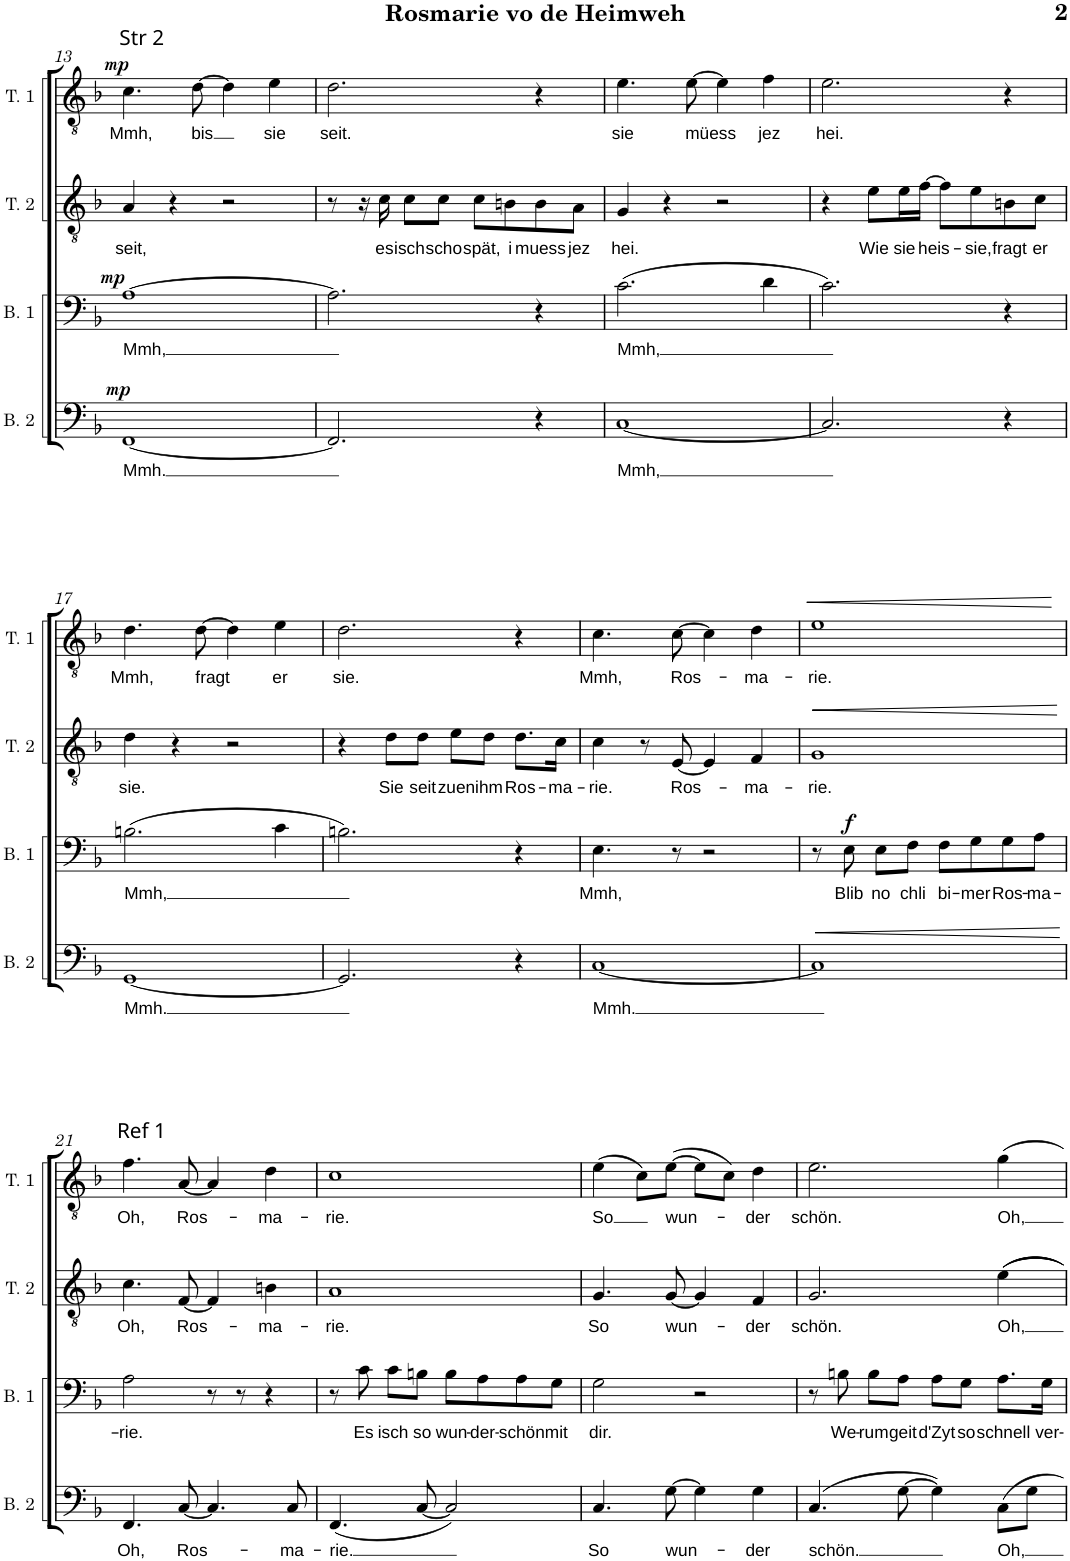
**kern	**text	**dynam	**kern	**text	**dynam	**kern	**text	**dynam	**kern	**text	**dynam
*part4	*part4	*part4	*part3	*part3	*part3	*part2	*part2	*part2	*part1	*part1	*part1
*staff4	*staff4	*staff4	*staff3	*staff3	*staff3	*staff2	*staff2	*staff2	*staff1	*staff1	*staff1
*I"Bass 2	*	*	*I"Bass 1	*	*	*I"Tenor 2	*	*	*I"Tenor 1	*	*
*I'B. 2	*	*	*I'B. 1	*	*	*I'T. 2	*	*	*I'T. 1	*	*
!!LO:PB:g=z
*clefF4	*	*	*clefF4	*	*	*clefGv2	*	*	*clefGv2	*	*
*k[b-]	*	*	*k[b-]	*	*	*k[b-]	*	*	*k[b-]	*	*
*M4/4	*	*	*M4/4	*	*	*M4/4	*	*	*M4/4	*	*
=13	=13	=13	=13	=13	=13	=13	=13	=13	=13	=13	=13
!	!	!	!	!	!	!	!	!	!LO:TX:a:t=Str 2	!	!
!	!LO:LY:b	!LO:DY:a	!	!LO:LY:b	!LO:DY:a	!	!LO:LY:b	!	!	!LO:LY:b	!LO:DY:a
[1FF	Mmh.	mp	[1A	Mmh,	mp	4A/	seit,	.	4.c\	Mmh,	mp
.	.	.	.	.	.	4r	.	.	.	.	.
!	!	!	!	!	!	!	!	!	!	!LO:LY:b	!
.	.	.	.	.	.	.	.	.	[8d\	bis	.
.	.	.	.	.	.	2r	.	.	4d\]	.	.
!	!	!	!	!	!	!	!	!	!	!LO:LY:b	!
.	.	.	.	.	.	.	.	.	4e\	sie	.
=14	=14	=14	=14	=14	=14	=14	=14	=14	=14	=14	=14
!	!	!	!	!	!	!	!	!	!	!LO:LY:b	!
2.FF/]	.	.	2.A\]	.	.	8r	.	.	2.d\	seit.	.
.	.	.	.	.	.	16r	.	.	.	.	.
!	!	!	!	!	!	!	!LO:LY:b	!	!	!	!
.	.	.	.	.	.	16c\	es	.	.	.	.
!	!	!	!	!	!	!	!LO:LY:b	!	!	!	!
.	.	.	.	.	.	8c\L	isch	.	.	.	.
!	!	!	!	!	!	!	!LO:LY:b	!	!	!	!
.	.	.	.	.	.	8c\J	scho	.	.	.	.
!	!	!	!	!	!	!	!LO:LY:b	!	!	!	!
.	.	.	.	.	.	8c\L	spät,	.	.	.	.
!	!	!	!	!	!	!	!LO:LY:b	!	!	!	!
.	.	.	.	.	.	8Bn\	i	.	.	.	.
!	!	!	!	!	!	!	!LO:LY:b	!	!	!	!
4r	.	.	4r	.	.	8B\	muess	.	4r	.	.
!	!	!	!	!	!	!	!LO:LY:b	!	!	!	!
.	.	.	.	.	.	8A\J	jez	.	.	.	.
=15	=15	=15	=15	=15	=15	=15	=15	=15	=15	=15	=15
!	!LO:LY:b	!	!	!LO:LY:b	!	!	!LO:LY:b	!	!	!LO:LY:b	!
[1C	Mmh,	.	(2.c\	Mmh,	.	4G/	hei.	.	4.e\	sie	.
.	.	.	.	.	.	4r	.	.	.	.	.
!	!	!	!	!	!	!	!	!	!	!LO:LY:b	!
.	.	.	.	.	.	.	.	.	[8e\	müess	.
.	.	.	.	.	.	2r	.	.	4e\]	.	.
!	!	!	!	!	!	!	!	!	!	!LO:LY:b	!
.	.	.	4d\	.	.	.	.	.	4f\	jez	.
=16	=16	=16	=16	=16	=16	=16	=16	=16	=16	=16	=16
!	!	!	!	!	!	!	!	!	!	!LO:LY:b	!
2.C/]	.	.	2.c\)	.	.	4r	.	.	2.e\	hei.	.
!	!	!	!	!	!	!	!LO:LY:b	!	!	!	!
.	.	.	.	.	.	8e\L	Wie	.	.	.	.
!	!	!	!	!	!	!	!LO:LY:b	!	!	!	!
.	.	.	.	.	.	16e\L	sie	.	.	.	.
!	!	!	!	!	!	!	!LO:LY:b	!	!	!	!
.	.	.	.	.	.	[16f\JJ	heis-	.	.	.	.
.	.	.	.	.	.	8f\L]	.	.	.	.	.
!	!	!	!	!	!	!	!LO:LY:b	!	!	!	!
.	.	.	.	.	.	8e\	-sie,	.	.	.	.
!	!	!	!	!	!	!	!LO:LY:b	!	!	!	!
4r	.	.	4r	.	.	8Bn\	fragt	.	4r	.	.
!	!	!	!	!	!	!	!LO:LY:b	!	!	!	!
.	.	.	.	.	.	8c\J	er	.	.	.	.
!!LO:LB:g=z
=17	=17	=17	=17	=17	=17	=17	=17	=17	=17	=17	=17
!	!LO:LY:b	!	!	!LO:LY:b	!	!	!LO:LY:b	!	!	!LO:LY:b	!
[1GG	Mmh.	.	(2.Bn\	Mmh,	.	4d\	sie.	.	4.d\	Mmh,	.
.	.	.	.	.	.	4r	.	.	.	.	.
!	!	!	!	!	!	!	!	!	!	!LO:LY:b	!
.	.	.	.	.	.	.	.	.	[8d\	fragt	.
.	.	.	.	.	.	2r	.	.	4d\]	.	.
!	!	!	!	!	!	!	!	!	!	!LO:LY:b	!
.	.	.	4c\	.	.	.	.	.	4e\	er	.
=18	=18	=18	=18	=18	=18	=18	=18	=18	=18	=18	=18
!	!	!	!	!	!	!	!	!	!	!LO:LY:b	!
2.GG/]	.	.	2.Bn\)	.	.	4r	.	.	2.d\	sie.	.
!	!	!	!	!	!	!	!LO:LY:b	!	!	!	!
.	.	.	.	.	.	8d\L	Sie	.	.	.	.
!	!	!	!	!	!	!	!LO:LY:b	!	!	!	!
.	.	.	.	.	.	8d\J	seit	.	.	.	.
!	!	!	!	!	!	!	!LO:LY:b	!	!	!	!
.	.	.	.	.	.	8e\L	zuen	.	.	.	.
!	!	!	!	!	!	!	!LO:LY:b	!	!	!	!
.	.	.	.	.	.	8d\J	ihm	.	.	.	.
!	!	!	!	!	!	!	!LO:LY:b	!	!	!	!
4r	.	.	4r	.	.	8.d\L	Ros-	.	4r	.	.
!	!	!	!	!	!	!	!LO:LY:b	!	!	!	!
.	.	.	.	.	.	16c\Jk	-ma-	.	.	.	.
=19	=19	=19	=19	=19	=19	=19	=19	=19	=19	=19	=19
!	!LO:LY:b	!	!	!LO:LY:b	!	!	!LO:LY:b	!	!	!LO:LY:b	!
[1C	Mmh.	.	4.E\	Mmh,	.	4c\	-rie.	.	4.c\	Mmh,	.
.	.	.	.	.	.	8r	.	.	.	.	.
!	!	!	!	!	!	!	!LO:LY:b	!	!	!LO:LY:b	!
.	.	.	8r	.	.	[8E/	Ros-	.	[8c\	Ros-	.
.	.	.	2r	.	.	4E/]	.	.	4c\]	.	.
!	!	!	!	!	!	!	!LO:LY:b	!	!	!LO:LY:b	!
.	.	.	.	.	.	4F/	-ma-	.	4d\	-ma-	.
=20	=20	=20	=20	=20	=20	=20	=20	=20	=20	=20	=20
!	!	!LO:HP:b	!	!	!	!	!LO:LY:b	!LO:HP:b	!	!LO:LY:b	!LO:HP:b
1C]	.	<	8r	.	.	1G	-rie.	<	1e	-rie.	<
!	!	!	!	!LO:LY:b	!LO:DY:a	!	!	!	!	!	!
.	.	.	8E\	Blib	f	.	.	.	.	.	.
!	!	!	!	!LO:LY:b	!	!	!	!	!	!	!
.	.	.	8E\L	no	.	.	.	.	.	.	.
!	!	!	!	!LO:LY:b	!	!	!	!	!	!	!
.	.	.	8F\J	chli	.	.	.	.	.	.	.
!	!	!	!	!LO:LY:b	!	!	!	!	!	!	!
.	.	.	8F\L	bi-	.	.	.	.	.	.	.
!	!	!	!	!LO:LY:b	!	!	!	!	!	!	!
.	.	.	8G\	-mer	.	.	.	.	.	.	.
!	!	!	!	!LO:LY:b	!	!	!	!	!	!	!
.	.	.	8G\	Ros-	.	.	.	.	.	.	.
!	!	!	!	!LO:LY:b	!	!	!	!	!	!	!
.	.	.	8A\J	-ma-	.	.	.	.	.	.	.
.	.	[	.	.	.	.	.	[	.	.	[
!!LO:LB:g=z
=21	=21	=21	=21	=21	=21	=21	=21	=21	=21	=21	=21
!	!	!	!	!	!	!	!	!	!LO:TX:a:t=Ref 1	!	!
!	!LO:LY:b	!	!	!LO:LY:b	!	!	!LO:LY:b	!	!	!LO:LY:b	!
4.FF/	Oh,	.	2A\	-rie.	.	4.c\	Oh,	.	4.f\	Oh,	.
!	!LO:LY:b	!	!	!	!	!	!LO:LY:b	!	!	!LO:LY:b	!
[8C/	Ros-	.	.	.	.	[8F/	Ros-	.	[8A/	Ros-	.
4.C/]	.	.	8r	.	.	4F/]	.	.	4A/]	.	.
.	.	.	8r	.	.	.	.	.	.	.	.
!	!	!	!	!	!	!	!LO:LY:b	!	!	!LO:LY:b	!
.	.	.	4r	.	.	4Bn\	-ma-	.	4d\	-ma-	.
!	!LO:LY:b	!	!	!	!	!	!	!	!	!	!
8C/	-ma-	.	.	.	.	.	.	.	.	.	.
=22	=22	=22	=22	=22	=22	=22	=22	=22	=22	=22	=22
!	!LO:LY:b	!	!	!	!	!	!LO:LY:b	!	!	!LO:LY:b	!
(4.FF/	-rie.	.	8r	.	.	1A	-rie.	.	1c	-rie.	.
!	!	!	!	!LO:LY:b	!	!	!	!	!	!	!
.	.	.	8c\	Es	.	.	.	.	.	.	.
!	!	!	!	!LO:LY:b	!	!	!	!	!	!	!
.	.	.	8c\L	isch	.	.	.	.	.	.	.
!	!	!	!	!LO:LY:b	!	!	!	!	!	!	!
[8C/	.	.	8Bn\J	so	.	.	.	.	.	.	.
!	!	!	!	!LO:LY:b	!	!	!	!	!	!	!
2C/])	.	.	8B\L	wun-	.	.	.	.	.	.	.
!	!	!	!	!LO:LY:b	!	!	!	!	!	!	!
.	.	.	8A\	-der-	.	.	.	.	.	.	.
!	!	!	!	!LO:LY:b	!	!	!	!	!	!	!
.	.	.	8A\	-schön	.	.	.	.	.	.	.
!	!	!	!	!LO:LY:b	!	!	!	!	!	!	!
.	.	.	8G\J	mit	.	.	.	.	.	.	.
=23	=23	=23	=23	=23	=23	=23	=23	=23	=23	=23	=23
!	!LO:LY:b	!	!	!LO:LY:b	!	!	!LO:LY:b	!	!	!LO:LY:b	!
4.C/	So	.	2G\	dir.	.	4.G/	So	.	(4e\	So	.
.	.	.	.	.	.	.	.	.	8c\L)	.	.
!	!LO:LY:b	!	!	!	!	!	!LO:LY:b	!	!	!LO:LY:b	!
[8G\	wun-	.	.	.	.	[8G/	wun-	.	([8e\J	wun-	.
4G\]	.	.	2r	.	.	4G/]	.	.	8e\L]	.	.
.	.	.	.	.	.	.	.	.	8c\J)	.	.
!	!LO:LY:b	!	!	!	!	!	!LO:LY:b	!	!	!LO:LY:b	!
4G\	-der	.	.	.	.	4F/	-der	.	4d\	-der	.
=24	=24	=24	=24	=24	=24	=24	=24	=24	=24	=24	=24
!	!LO:LY:b	!	!	!	!	!	!LO:LY:b	!	!	!LO:LY:b	!
(4.C/	schön.	.	8r	.	.	2.G/	schön.	.	2.e\	schön.	.
!	!	!	!	!LO:LY:b	!	!	!	!	!	!	!
.	.	.	8Bn\	We-	.	.	.	.	.	.	.
!	!	!	!	!LO:LY:b	!	!	!	!	!	!	!
.	.	.	8B\L	-rum	.	.	.	.	.	.	.
!	!	!	!	!LO:LY:b	!	!	!	!	!	!	!
[8G\	.	.	8A\J	geit	.	.	.	.	.	.	.
!	!	!	!	!LO:LY:b	!	!	!	!	!	!	!
4G\])	.	.	8A\L	d'Zyt	.	.	.	.	.	.	.
!	!	!	!	!LO:LY:b	!	!	!	!	!	!	!
.	.	.	8G\J	so	.	.	.	.	.	.	.
!	!LO:LY:b	!	!	!LO:LY:b	!	!	!LO:LY:b	!	!	!LO:LY:b	!
8C\L	Oh,	.	8.A\L	schnell	.	4e\	Oh,	.	4g\	Oh,	.
8G\J	.	.	.	.	.	.	.	.	.	.	.
!	!	!	!	!LO:LY:b	!	!	!	!	!	!	!
.	.	.	16G\Jk	ver-	.	.	.	.	.	.	.
=	=	=	=	=	=	=	=	=	=	=	=
*-	*-	*-	*-	*-	*-	*-	*-	*-	*-	*-	*-
